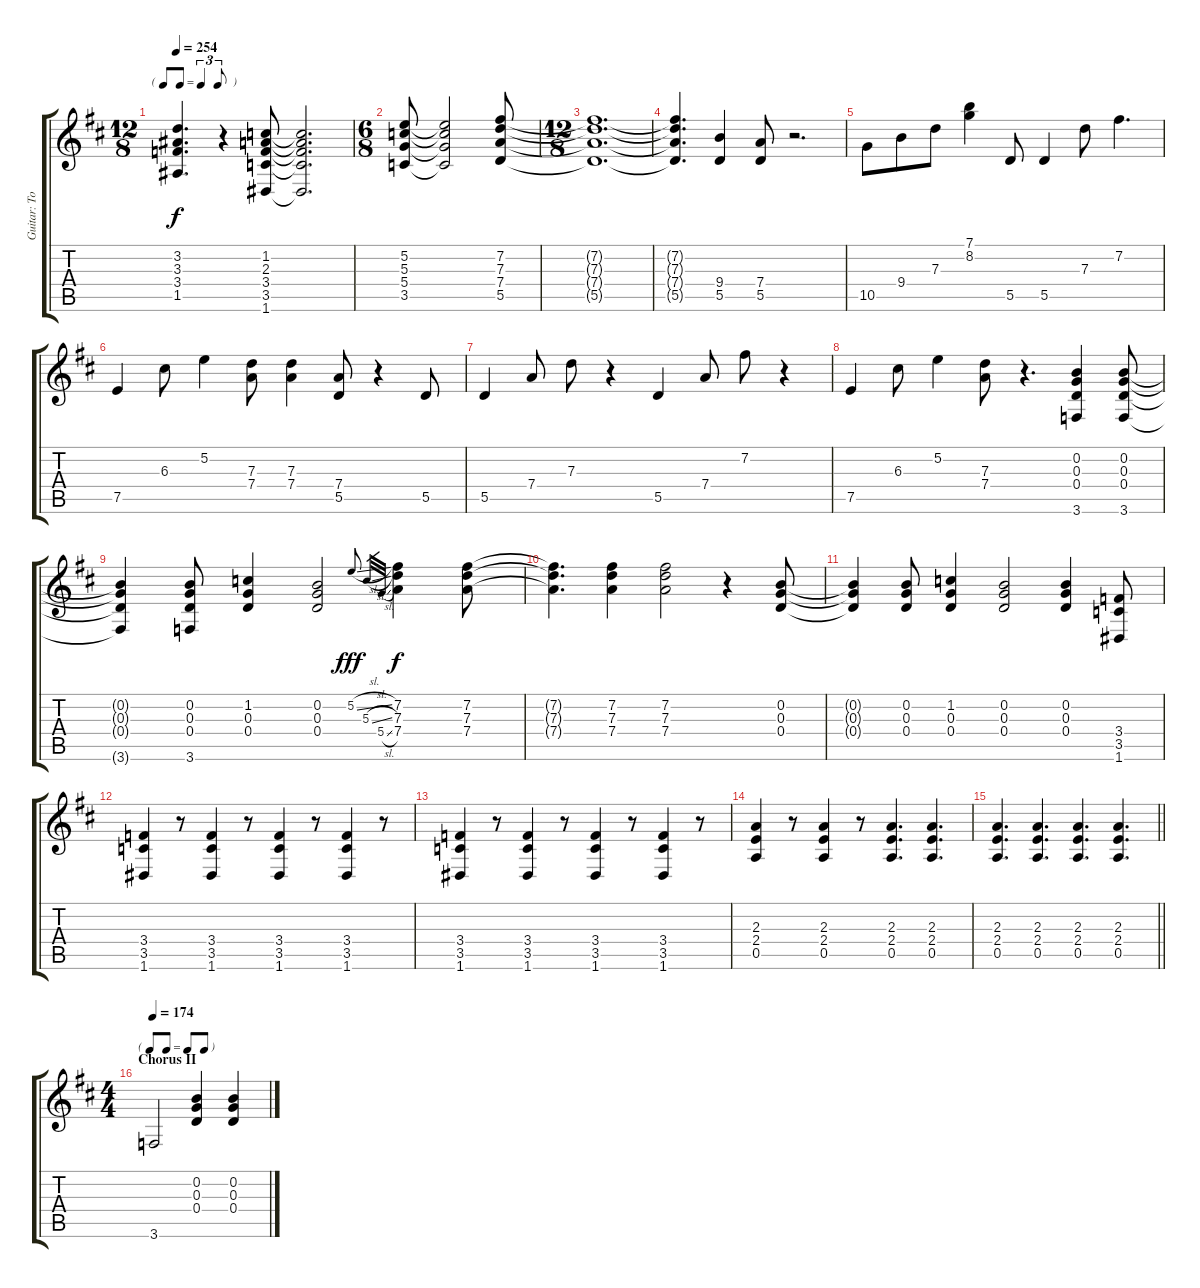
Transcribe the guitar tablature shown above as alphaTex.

\track ("Guitar: Todd" "Guitar: To") {instrument distortionguitar}
\staff {score tabs}
\tuning (E4 B3 G3 D3 A2 D2) {hide}
\ts (12 8)
\tf triplet8th
\tempo 254
\clef g2
\ks d
(3.2 3.3 3.4 1.5).4{d dy f} r.4 (1.2 2.3 3.4 3.5 1.6).8 (1.2{t} 2.3{t} 3.4{t} 3.5{t} 1.6{t}).2{d} |
\ts (6 8)
(5.2 5.3 5.4 3.5).8 (5.2{t} 5.3{t} 5.4{t} 3.5{t}).2 (7.2 7.3 7.4 5.5).8 |
\ts (12 8)
(7.2{t} 7.3{t} 7.4{t} 5.5{t}).1{d} |
(7.2{t} 7.3{t} 7.4{t} 5.5{t}).4{d} (9.4 5.5).4 (7.4 5.5).8 r.2{d} |
10.5.8 9.4.8 7.3.8 (7.1 8.2).4 5.5.8 5.5.4 7.3.8 7.2.4{d} |
7.5.4 6.3.8 5.2.4 (7.3 7.4).8 (7.3 7.4).4 (7.4 5.5).8 r.4 5.5.8 |
5.5.4 7.4.8 7.3.8 r.4 5.5.4 7.4.8 7.2.8 r.4 |
7.5.4 6.3.8 5.2.4 (7.3 7.4).8 r.4{d} (0.2 0.3 0.4 3.6).4 (0.2 0.3 0.4 3.6).8 |
(0.2{t} 0.3{t} 0.4{t} 3.6{t}).4 (0.2 0.3 0.4 3.6).8 (1.2 0.3 0.4).4 (0.2 0.3 0.4).2 5.2{sl}.32{gr onbeat dy fff} 5.3{sl}.32{gr} 5.4{sl}.32{gr} (7.2 7.3 7.4).4{dy f} (7.2 7.3 7.4).8 |
(7.2{t} 7.3{t} 7.4{t}).4{d} (7.2 7.3 7.4).4 (7.2 7.3 7.4).2 r.4 (0.2 0.3 0.4).8 |
(0.2{t} 0.3{t} 0.4{t}).4 (0.2 0.3 0.4).8 (1.2 0.3 0.4).4 (0.2 0.3 0.4).2 (0.2 0.3 0.4).4 (3.4 3.5 1.6).8 |
(3.4 3.5 1.6).4 r.8 (3.4 3.5 1.6).4 r.8 (3.4 3.5 1.6).4 r.8 (3.4 3.5 1.6).4 r.8 |
(3.4 3.5 1.6).4 r.8 (3.4 3.5 1.6).4 r.8 (3.4 3.5 1.6).4 r.8 (3.4 3.5 1.6).4 r.8 |
(2.3 2.4 0.5).4 r.8 (2.3 2.4 0.5).4 r.8 (2.3 2.4 0.5).4{d} (2.3 2.4 0.5).4{d} |
\barLineRight lightlight
(2.3 2.4 0.5).4{d} (2.3 2.4 0.5).4{d} (2.3 2.4 0.5).4{d} (2.3 2.4 0.5).4{d} |
\ts (4 4)
\tf none
\section ("" "Chorus II")
\tempo 174
3.6.2 (0.2 0.3 0.4).4 (0.2 0.3 0.4).4
